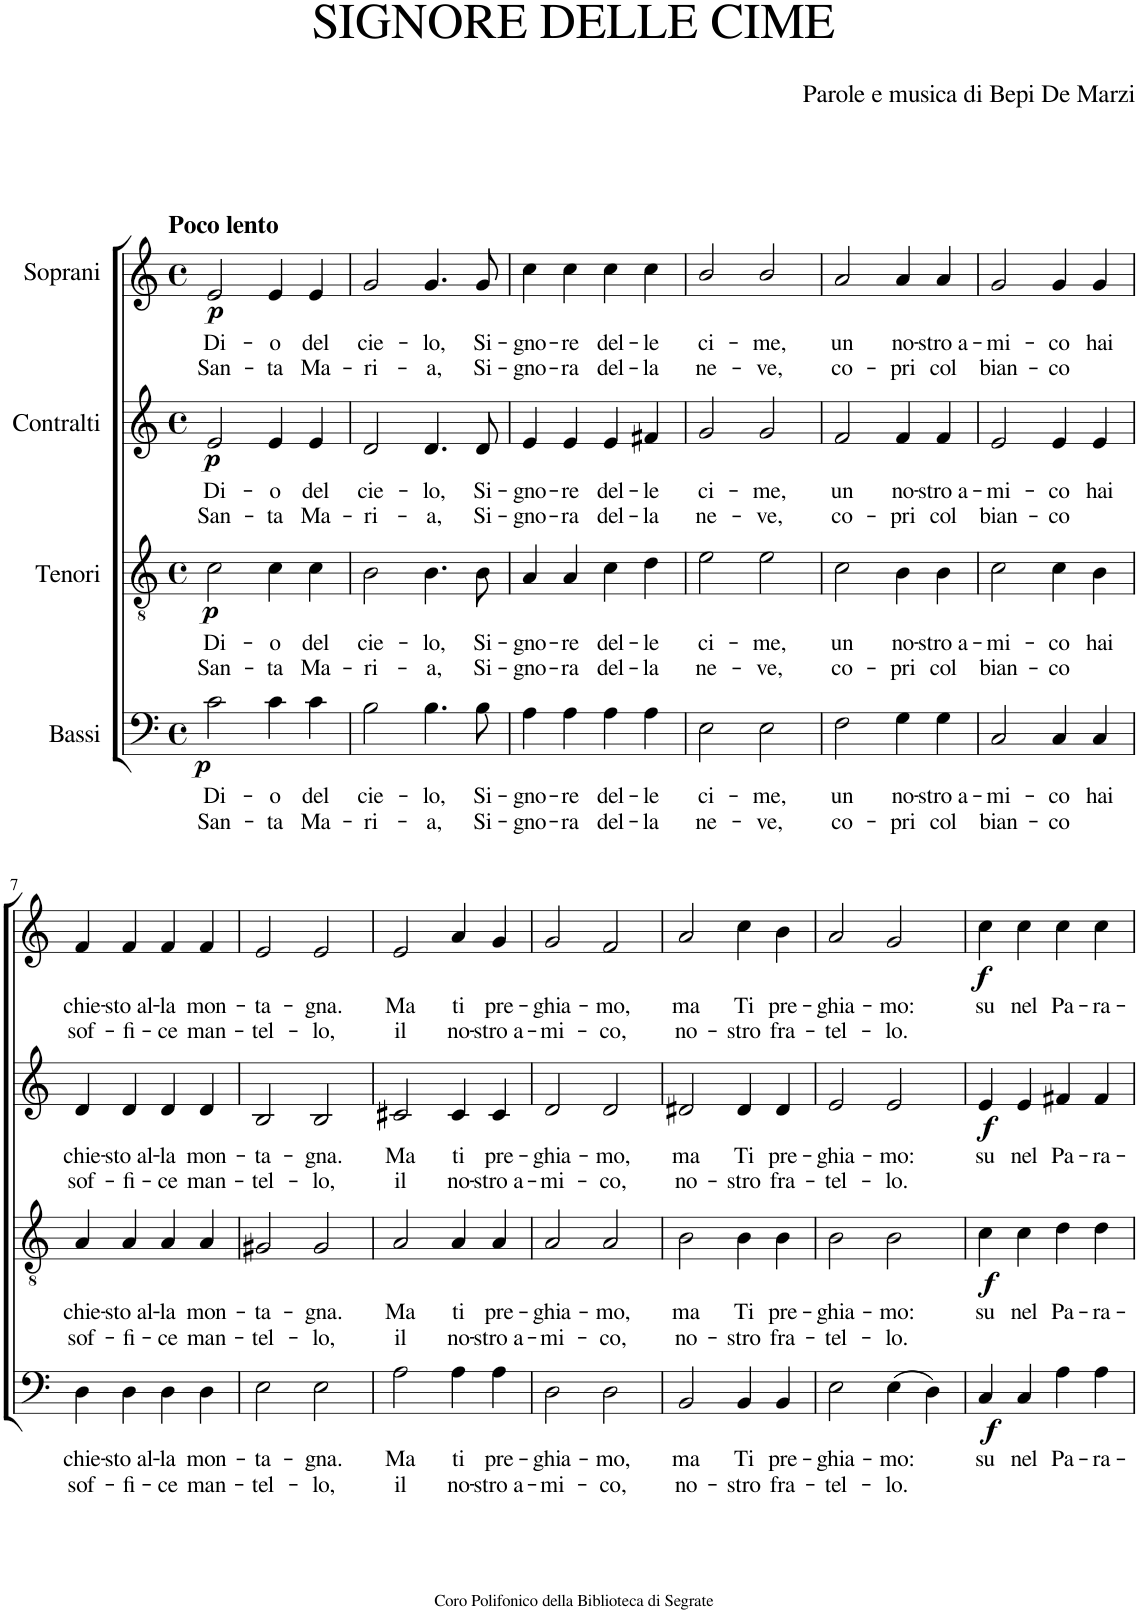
**kern	**text	**text	**dynam	**kern	**text	**text	**dynam	**kern	**text	**text	**dynam	**kern	**text	**text	**dynam
*part4	*part4	*part4	*part4	*part3	*part3	*part3	*part3	*part2	*part2	*part2	*part2	*part1	*part1	*part1	*part1
*staff4	*staff4	*staff4	*staff4	*staff3	*staff3	*staff3	*staff3	*staff2	*staff2	*staff2	*staff2	*staff1	*staff1	*staff1	*staff1
*I"Bassi	*	*	*	*I"Tenori	*	*	*	*I"Contralti	*	*	*	*I"Soprani	*	*	*
*clefF4	*	*	*	*clefGv2	*	*	*	*clefG2	*	*	*	*clefG2	*	*	*
*k[]	*	*	*	*k[]	*	*	*	*k[]	*	*	*	*k[]	*	*	*
*M4/4	*	*	*	*M4/4	*	*	*	*M4/4	*	*	*	*M4/4	*	*	*
*met(c)	*	*	*	*met(c)	*	*	*	*met(c)	*	*	*	*met(c)	*	*	*
=1	=1	=1	=1	=1	=1	=1	=1	=1	=1	=1	=1	=1	=1	=1	=1
!	!	!	!	!	!	!	!	!	!	!	!	!LO:TX:a:B:t=Poco lento	!	!	!
!	!LO:LY:b	!LO:LY:b	!LO:DY:b	!	!LO:LY:b	!LO:LY:b	!LO:DY:b	!	!LO:LY:b	!LO:LY:b	!LO:DY:b	!	!LO:LY:b	!LO:LY:b	!LO:DY:b
2c\	Di-	San-	p	2c\	Di-	San-	p	2e/	Di-	San-	p	2e/	Di-	San-	p
!	!LO:LY:b	!LO:LY:b	!	!	!LO:LY:b	!LO:LY:b	!	!	!LO:LY:b	!LO:LY:b	!	!	!LO:LY:b	!LO:LY:b	!
4c\	-o	-ta	.	4c\	-o	-ta	.	4e/	-o	-ta	.	4e/	-o	-ta	.
!	!LO:LY:b	!LO:LY:b	!	!	!LO:LY:b	!LO:LY:b	!	!	!LO:LY:b	!LO:LY:b	!	!	!LO:LY:b	!LO:LY:b	!
4c\	del	Ma-	.	4c\	del	Ma-	.	4e/	del	Ma-	.	4e/	del	Ma-	.
=2	=2	=2	=2	=2	=2	=2	=2	=2	=2	=2	=2	=2	=2	=2	=2
!	!LO:LY:b	!LO:LY:b	!	!	!LO:LY:b	!LO:LY:b	!	!	!LO:LY:b	!LO:LY:b	!	!	!LO:LY:b	!LO:LY:b	!
2B\	cie-	-ri-	.	2B\	cie-	-ri-	.	2d/	cie-	-ri-	.	2g/	cie-	-ri-	.
!	!LO:LY:b	!LO:LY:b	!	!	!LO:LY:b	!LO:LY:b	!	!	!LO:LY:b	!LO:LY:b	!	!	!LO:LY:b	!LO:LY:b	!
4.B\	-lo,	-a,	.	4.B\	-lo,	-a,	.	4.d/	-lo,	-a,	.	4.g/	-lo,	-a,	.
!	!LO:LY:b	!LO:LY:b	!	!	!LO:LY:b	!LO:LY:b	!	!	!LO:LY:b	!LO:LY:b	!	!	!LO:LY:b	!LO:LY:b	!
8B\	Si-	Si-	.	8B\	Si-	Si-	.	8d/	Si-	Si-	.	8g/	Si-	Si-	.
=3	=3	=3	=3	=3	=3	=3	=3	=3	=3	=3	=3	=3	=3	=3	=3
!	!LO:LY:b	!LO:LY:b	!	!	!LO:LY:b	!LO:LY:b	!	!	!LO:LY:b	!LO:LY:b	!	!	!LO:LY:b	!LO:LY:b	!
4A\	-gno-	-gno-	.	4A/	-gno-	-gno-	.	4e/	-gno-	-gno-	.	4cc\	-gno-	-gno-	.
!	!LO:LY:b	!LO:LY:b	!	!	!LO:LY:b	!LO:LY:b	!	!	!LO:LY:b	!LO:LY:b	!	!	!LO:LY:b	!LO:LY:b	!
4A\	-re	-ra	.	4A/	-re	-ra	.	4e/	-re	-ra	.	4cc\	-re	-ra	.
!	!LO:LY:b	!LO:LY:b	!	!	!LO:LY:b	!LO:LY:b	!	!	!LO:LY:b	!LO:LY:b	!	!	!LO:LY:b	!LO:LY:b	!
4A\	del-	del-	.	4c\	del-	del-	.	4e/	del-	del-	.	4cc\	del-	del-	.
!	!LO:LY:b	!LO:LY:b	!	!	!LO:LY:b	!LO:LY:b	!	!	!LO:LY:b	!LO:LY:b	!	!	!LO:LY:b	!LO:LY:b	!
4A\	-le	-la	.	4d\	-le	-la	.	4f#X/	-le	-la	.	4cc\	-le	-la	.
=4	=4	=4	=4	=4	=4	=4	=4	=4	=4	=4	=4	=4	=4	=4	=4
!	!LO:LY:b	!LO:LY:b	!	!	!LO:LY:b	!LO:LY:b	!	!	!LO:LY:b	!LO:LY:b	!	!	!LO:LY:b	!LO:LY:b	!
2E\	ci-	ne-	.	2e\	ci-	ne-	.	2g/	ci-	ne-	.	2b/	ci-	ne-	.
!	!LO:LY:b	!LO:LY:b	!	!	!LO:LY:b	!LO:LY:b	!	!	!LO:LY:b	!LO:LY:b	!	!	!LO:LY:b	!LO:LY:b	!
2E\	-me,	-ve,	.	2e\	-me,	-ve,	.	2g/	-me,	-ve,	.	2b/	-me,	-ve,	.
=5	=5	=5	=5	=5	=5	=5	=5	=5	=5	=5	=5	=5	=5	=5	=5
!	!LO:LY:b	!LO:LY:b	!	!	!LO:LY:b	!LO:LY:b	!	!	!LO:LY:b	!LO:LY:b	!	!	!LO:LY:b	!LO:LY:b	!
2F\	un	co-	.	2c\	un	co-	.	2f/	un	co-	.	2a/	un	co-	.
!	!LO:LY:b	!LO:LY:b	!	!	!LO:LY:b	!LO:LY:b	!	!	!LO:LY:b	!LO:LY:b	!	!	!LO:LY:b	!LO:LY:b	!
4G\	no-	-pri	.	4B\	no-	-pri	.	4f/	no-	-pri	.	4a/	no-	-pri	.
!	!LO:LY:b	!LO:LY:b	!	!	!LO:LY:b	!LO:LY:b	!	!	!LO:LY:b	!LO:LY:b	!	!	!LO:LY:b	!LO:LY:b	!
4G\	-stro a-	col	.	4B\	-stro a-	col	.	4f/	-stro a-	col	.	4a/	-stro a-	col	.
=6	=6	=6	=6	=6	=6	=6	=6	=6	=6	=6	=6	=6	=6	=6	=6
!	!LO:LY:b	!LO:LY:b	!	!	!LO:LY:b	!LO:LY:b	!	!	!LO:LY:b	!LO:LY:b	!	!	!LO:LY:b	!LO:LY:b	!
2C/	-mi-	bian-	.	2c\	-mi-	bian-	.	2e/	-mi-	bian-	.	2g/	-mi-	bian-	.
!	!LO:LY:b	!LO:LY:b	!	!	!LO:LY:b	!LO:LY:b	!	!	!LO:LY:b	!LO:LY:b	!	!	!LO:LY:b	!LO:LY:b	!
4C/	-co	-co	.	4c\	-co	-co	.	4e/	-co	-co	.	4g/	-co	-co	.
!	!LO:LY:b	!	!	!	!LO:LY:b	!	!	!	!LO:LY:b	!	!	!	!LO:LY:b	!	!
4C/	hai	.	.	4B\	hai	.	.	4e/	hai	.	.	4g/	hai	.	.
!!LO:LB:g=z
=7	=7	=7	=7	=7	=7	=7	=7	=7	=7	=7	=7	=7	=7	=7	=7
!	!LO:LY:b	!LO:LY:b	!	!	!LO:LY:b	!LO:LY:b	!	!	!LO:LY:b	!LO:LY:b	!	!	!LO:LY:b	!LO:LY:b	!
4D\	chie-	sof-	.	4A/	chie-	sof-	.	4d/	chie-	sof-	.	4f/	chie-	sof-	.
!	!LO:LY:b	!LO:LY:b	!	!	!LO:LY:b	!LO:LY:b	!	!	!LO:LY:b	!LO:LY:b	!	!	!LO:LY:b	!LO:LY:b	!
4D\	-sto al-	-fi-	.	4A/	-sto al-	-fi-	.	4d/	-sto al-	-fi-	.	4f/	-sto al-	-fi-	.
!	!LO:LY:b	!LO:LY:b	!	!	!LO:LY:b	!LO:LY:b	!	!	!LO:LY:b	!LO:LY:b	!	!	!LO:LY:b	!LO:LY:b	!
4D\	-la	-ce	.	4A/	-la	-ce	.	4d/	-la	-ce	.	4f/	-la	-ce	.
!	!LO:LY:b	!LO:LY:b	!	!	!LO:LY:b	!LO:LY:b	!	!	!LO:LY:b	!LO:LY:b	!	!	!LO:LY:b	!LO:LY:b	!
4D\	mon-	man-	.	4A/	mon-	man-	.	4d/	mon-	man-	.	4f/	mon-	man-	.
=8	=8	=8	=8	=8	=8	=8	=8	=8	=8	=8	=8	=8	=8	=8	=8
!	!LO:LY:b	!LO:LY:b	!	!	!LO:LY:b	!LO:LY:b	!	!	!LO:LY:b	!LO:LY:b	!	!	!LO:LY:b	!LO:LY:b	!
2E\	-ta-	-tel-	.	2G#X/	-ta-	-tel-	.	2B/	-ta-	-tel-	.	2e/	-ta-	-tel-	.
!	!LO:LY:b	!LO:LY:b	!	!	!LO:LY:b	!LO:LY:b	!	!	!LO:LY:b	!LO:LY:b	!	!	!LO:LY:b	!LO:LY:b	!
2E\	-gna.	-lo,	.	2G#/	-gna.	-lo,	.	2B/	-gna.	-lo,	.	2e/	-gna.	-lo,	.
=9	=9	=9	=9	=9	=9	=9	=9	=9	=9	=9	=9	=9	=9	=9	=9
!	!LO:LY:b	!LO:LY:b	!	!	!LO:LY:b	!LO:LY:b	!	!	!LO:LY:b	!LO:LY:b	!	!	!LO:LY:b	!LO:LY:b	!
2A\	Ma	il	.	2A/	Ma	il	.	2c#X/	Ma	il	.	2e/	Ma	il	.
!	!LO:LY:b	!LO:LY:b	!	!	!LO:LY:b	!LO:LY:b	!	!	!LO:LY:b	!LO:LY:b	!	!	!LO:LY:b	!LO:LY:b	!
4A\	ti	no-	.	4A/	ti	no-	.	4c#/	ti	no-	.	4a/	ti	no-	.
!	!LO:LY:b	!LO:LY:b	!	!	!LO:LY:b	!LO:LY:b	!	!	!LO:LY:b	!LO:LY:b	!	!	!LO:LY:b	!LO:LY:b	!
4A\	pre-	-stro a-	.	4A/	pre-	-stro a-	.	4c#/	pre-	-stro a-	.	4g/	pre-	-stro a-	.
=10	=10	=10	=10	=10	=10	=10	=10	=10	=10	=10	=10	=10	=10	=10	=10
!	!LO:LY:b	!LO:LY:b	!	!	!LO:LY:b	!LO:LY:b	!	!	!LO:LY:b	!LO:LY:b	!	!	!LO:LY:b	!LO:LY:b	!
2D\	-ghia-	-mi-	.	2A/	-ghia-	-mi-	.	2d/	-ghia-	-mi-	.	2g/	-ghia-	-mi-	.
!	!LO:LY:b	!LO:LY:b	!	!	!LO:LY:b	!LO:LY:b	!	!	!LO:LY:b	!LO:LY:b	!	!	!LO:LY:b	!LO:LY:b	!
2D\	-mo,	-co,	.	2A/	-mo,	-co,	.	2d/	-mo,	-co,	.	2f/	-mo,	-co,	.
=11	=11	=11	=11	=11	=11	=11	=11	=11	=11	=11	=11	=11	=11	=11	=11
!	!LO:LY:b	!LO:LY:b	!	!	!LO:LY:b	!LO:LY:b	!	!	!LO:LY:b	!LO:LY:b	!	!	!LO:LY:b	!LO:LY:b	!
2BB/	ma	no-	.	2B\	ma	no-	.	2d#X/	ma	no-	.	2a/	ma	no-	.
!	!LO:LY:b	!LO:LY:b	!	!	!LO:LY:b	!LO:LY:b	!	!	!LO:LY:b	!LO:LY:b	!	!	!LO:LY:b	!LO:LY:b	!
4BB/	Ti	-stro	.	4B\	Ti	-stro	.	4d#/	Ti	-stro	.	4cc\	Ti	-stro	.
!	!LO:LY:b	!LO:LY:b	!	!	!LO:LY:b	!LO:LY:b	!	!	!LO:LY:b	!LO:LY:b	!	!	!LO:LY:b	!LO:LY:b	!
4BB/	pre-	fra-	.	4B\	pre-	fra-	.	4d#/	pre-	fra-	.	4b\	pre-	fra-	.
=12	=12	=12	=12	=12	=12	=12	=12	=12	=12	=12	=12	=12	=12	=12	=12
!	!LO:LY:b	!LO:LY:b	!	!	!LO:LY:b	!LO:LY:b	!	!	!LO:LY:b	!LO:LY:b	!	!	!LO:LY:b	!LO:LY:b	!
2E\	-ghia-	-tel-	.	2B\	-ghia-	-tel-	.	2e/	-ghia-	-tel-	.	2a/	-ghia-	-tel-	.
!	!LO:LY:b	!LO:LY:b	!	!	!LO:LY:b	!LO:LY:b	!	!	!LO:LY:b	!LO:LY:b	!	!	!LO:LY:b	!LO:LY:b	!
(4E\	-mo:	-lo.	.	2B\	-mo:	-lo.	.	2e/	-mo:	-lo.	.	2g/	-mo:	-lo.	.
4D\)	.	.	.	.	.	.	.	.	.	.	.	.	.	.	.
=13	=13	=13	=13	=13	=13	=13	=13	=13	=13	=13	=13	=13	=13	=13	=13
!	!LO:LY:b	!	!LO:DY:b	!	!LO:LY:b	!	!LO:DY:b	!	!LO:LY:b	!	!LO:DY:b	!	!LO:LY:b	!	!LO:DY:b
4C/	su	.	f	4c\	su	.	f	4e/	su	.	f	4cc\	su	.	f
!	!LO:LY:b	!	!	!	!LO:LY:b	!	!	!	!LO:LY:b	!	!	!	!LO:LY:b	!	!
4C/	nel	.	.	4c\	nel	.	.	4e/	nel	.	.	4cc\	nel	.	.
!	!LO:LY:b	!	!	!	!LO:LY:b	!	!	!	!LO:LY:b	!	!	!	!LO:LY:b	!	!
4A\	Pa-	.	.	4d\	Pa-	.	.	4f#X/	Pa-	.	.	4cc\	Pa-	.	.
!	!LO:LY:b	!	!	!	!LO:LY:b	!	!	!	!LO:LY:b	!	!	!	!LO:LY:b	!	!
4A\	-ra-	.	.	4d\	-ra-	.	.	4f#/	-ra-	.	.	4cc\	-ra-	.	.
=	=	=	=	=	=	=	=	=	=	=	=	=	=	=	=
*-	*-	*-	*-	*-	*-	*-	*-	*-	*-	*-	*-	*-	*-	*-	*-
